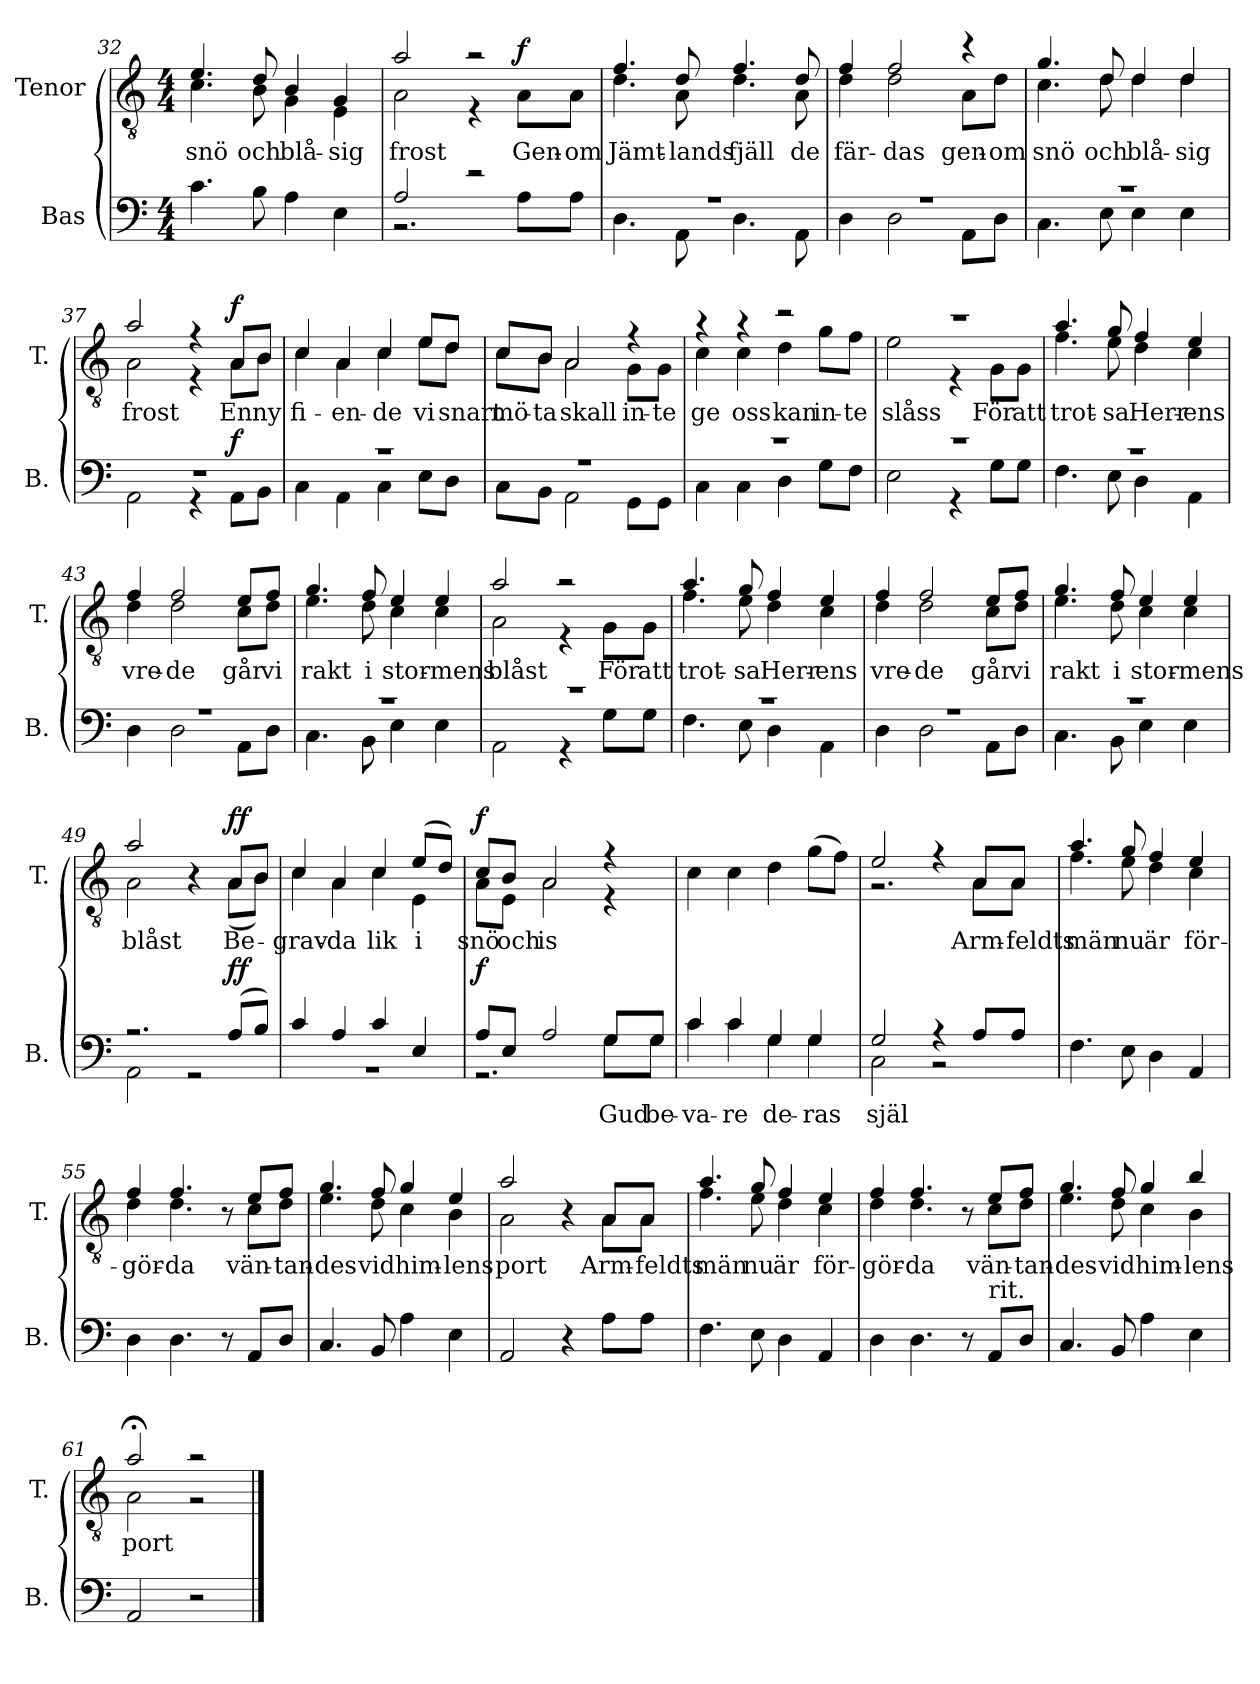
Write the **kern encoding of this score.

**kern	**text	**dynam	**kern	**text	**dynam
*part2	*part2	*part2	*part1	*part1	*part1
*staff2	*staff2	*staff2	*staff1	*staff1	*staff1
*I"Bas	*	*	*I"Tenor	*	*
*I'B.	*	*	*I'T.	*	*
*clefF4	*	*	*clefGv2	*	*
*k[]	*	*	*k[]	*	*
*M4/4	*	*	*M4/4	*	*
=32	=32	=32	=32	=32	=32
*	*	*	*^	*	*
!	!	!	!	!	!LO:LY:b	!
4.c\	.	.	4.e/	4.c\	snö	.
!	!	!	!	!	!LO:LY:b	!
8B\	.	.	8d/	8B\	och	.
!	!	!	!	!	!LO:LY:b	!
4A\	.	.	4B/	4G\	blå-	.
!	!	!	!	!	!LO:LY:b	!
4E\	.	.	4G/	4E\	-sig	.
=33	=33	=33	=33	=33	=33	=33
*^	*	*	*	*	*	*
!	!	!	!	!	!	!LO:LY:b	!
2A/	2.r	.	.	2a/	2A\	frost	.
2r	.	.	.	2r	4r	.	.
!	!	!	!	!	!	!LO:LY:b	!LO:DY:b
.	8A\L	.	.	.	8A\L	Gen-	f
!	!	!	!	!	!	!LO:LY:b	!
.	8A\J	.	.	.	8A\J	-om	.
=34	=34	=34	=34	=34	=34	=34	=34
!	!	!	!	!	!	!LO:LY:b	!
1r	4.D\	.	.	4.f/	4.d\	Jämt-	.
!	!	!	!	!	!	!LO:LY:b	!
.	8AA\	.	.	8d/	8A\	-lands	.
!	!	!	!	!	!	!LO:LY:b	!
.	4.D\	.	.	4.f/	4.d\	fjäll	.
!	!	!	!	!	!	!LO:LY:b	!
.	8AA\	.	.	8d/	8A\	de	.
!!LO:LB:g=z	!!
=35	=35	=35	=35	=35	=35	=35	=35
!	!	!	!	!	!	!LO:LY:b	!
1r	4D\	.	.	4f/	4d\	fär-	.
!	!	!	!	!	!	!LO:LY:b	!
.	2D\	.	.	2f/	2d\	-das	.
!	!	!	!	!	!	!LO:LY:b	!
.	8AA\L	.	.	4r	8A\L	gen-	.
!	!	!	!	!	!	!LO:LY:b	!
.	8D\J	.	.	.	8d\J	-om	.
=36	=36	=36	=36	=36	=36	=36	=36
!	!	!	!	!	!	!LO:LY:b	!
1r	4.C\	.	.	4.g/	4.c\	snö	.
!	!	!	!	!	!	!LO:LY:b	!
.	8E\	.	.	8d/	8d\	och	.
!	!	!	!	!	!	!LO:LY:b	!
.	4E\	.	.	4d/	4d\	blå-	.
!	!	!	!	!	!	!LO:LY:b	!
.	4E\	.	.	4d/	4d\	-sig	.
=37	=37	=37	=37	=37	=37	=37	=37
!	!	!	!	!	!	!LO:LY:b	!
1r	2AA\	.	.	2a/	2A\	frost	.
.	4r	.	.	4r	4r	.	.
!	!	!	!LO:DY:b	!	!	!LO:LY:b	!LO:DY:b
.	8AA\L	.	f	8A/L	8A\L	En	f
!	!	!	!	!	!	!LO:LY:b	!
.	8BB\J	.	.	8B/J	8B\J	ny	.
=38	=38	=38	=38	=38	=38	=38	=38
!	!	!	!	!	!	!LO:LY:b	!
1r	4C\	.	.	4c/	4c\	fi-	.
!	!	!	!	!	!	!LO:LY:b	!
.	4AA\	.	.	4A/	4A\	-en-	.
!	!	!	!	!	!	!LO:LY:b	!
.	4C\	.	.	4c/	4c\	-de	.
!	!	!	!	!	!	!LO:LY:b	!
.	8E\L	.	.	8e/L	8e\L	vi	.
!	!	!	!	!	!	!LO:LY:b	!
.	8D\J	.	.	8d/J	8d\J	snart	.
=39	=39	=39	=39	=39	=39	=39	=39
!	!	!	!	!	!	!LO:LY:b	!
1r	8C\L	.	.	8c/L	8c\L	mö-	.
!	!	!	!	!	!	!LO:LY:b	!
.	8BB\J	.	.	8B/J	8B\J	-ta	.
!	!	!	!	!	!	!LO:LY:b	!
.	2AA\	.	.	2A/	2A\	skall	.
!	!	!	!	!	!	!LO:LY:b	!
.	8GG\L	.	.	4r	8G\L	in-	.
!	!	!	!	!	!	!LO:LY:b	!
.	8GG\J	.	.	.	8G\J	-te	.
!!LO:LB:g=z	!!
=40	=40	=40	=40	=40	=40	=40	=40
!	!	!	!	!	!	!LO:LY:b	!
1r	4C\	.	.	4r	4c\	ge	.
!	!	!	!	!	!	!LO:LY:b	!
.	4C\	.	.	4r	4c\	oss	.
!	!	!	!	!	!	!LO:LY:b	!
.	4D\	.	.	2r	4d\	kan	.
!	!	!	!	!	!	!LO:LY:b	!
.	8G\L	.	.	.	8g\L	in-	.
!	!	!	!	!	!	!LO:LY:b	!
.	8F\J	.	.	.	8f\J	-te	.
=41	=41	=41	=41	=41	=41	=41	=41
!	!	!	!	!	!	!LO:LY:b	!
1r	2E\	.	.	1r	2e\	slåss	.
.	4r	.	.	.	4r	.	.
!	!	!	!	!	!	!LO:LY:b	!
.	8G\L	.	.	.	8G\L	För	.
!	!	!	!	!	!	!LO:LY:b	!
.	8G\J	.	.	.	8G\J	att	.
=42	=42	=42	=42	=42	=42	=42	=42
!	!	!	!	!	!	!LO:LY:b	!
1r	4.F\	.	.	4.a/	4.f\	trot-	.
!	!	!	!	!	!	!LO:LY:b	!
.	8E\	.	.	8g/	8e\	-sa	.
!	!	!	!	!	!	!LO:LY:b	!
.	4D\	.	.	4f/	4d\	Herr-	.
!	!	!	!	!	!	!LO:LY:b	!
.	4AA\	.	.	4e/	4c\	-ens	.
=43	=43	=43	=43	=43	=43	=43	=43
!	!	!	!	!	!	!LO:LY:b	!
1r	4D\	.	.	4f/	4d\	vre-	.
!	!	!	!	!	!	!LO:LY:b	!
.	2D\	.	.	2f/	2d\	-de	.
!	!	!	!	!	!	!LO:LY:b	!
.	8AA\L	.	.	8e/L	8c\L	går	.
!	!	!	!	!	!	!LO:LY:b	!
.	8D\J	.	.	8f/J	8d\J	vi	.
=44	=44	=44	=44	=44	=44	=44	=44
!	!	!	!	!	!	!LO:LY:b	!
1r	4.C\	.	.	4.g/	4.e\	rakt	.
!	!	!	!	!	!	!LO:LY:b	!
.	8BB\	.	.	8f/	8d\	i	.
!	!	!	!	!	!	!LO:LY:b	!
.	4E\	.	.	4e/	4c\	stor-	.
!	!	!	!	!	!	!LO:LY:b	!
.	4E\	.	.	4e/	4c\	-mens	.
!!LO:LB:g=z	!!
=45	=45	=45	=45	=45	=45	=45	=45
!	!	!	!	!	!	!LO:LY:b	!
1r	2AA\	.	.	2a/	2A\	blåst	.
.	4r	.	.	2r	4r	.	.
!	!	!	!	!	!	!LO:LY:b	!
.	8G\L	.	.	.	8G\L	För	.
!	!	!	!	!	!	!LO:LY:b	!
.	8G\J	.	.	.	8G\J	att	.
=46	=46	=46	=46	=46	=46	=46	=46
!	!	!	!	!	!	!LO:LY:b	!
1r	4.F\	.	.	4.a/	4.f\	trot-	.
!	!	!	!	!	!	!LO:LY:b	!
.	8E\	.	.	8g/	8e\	-sa	.
!	!	!	!	!	!	!LO:LY:b	!
.	4D\	.	.	4f/	4d\	Herr-	.
!	!	!	!	!	!	!LO:LY:b	!
.	4AA\	.	.	4e/	4c\	-ens	.
=47	=47	=47	=47	=47	=47	=47	=47
!	!	!	!	!	!	!LO:LY:b	!
1r	4D\	.	.	4f/	4d\	vre-	.
!	!	!	!	!	!	!LO:LY:b	!
.	2D\	.	.	2f/	2d\	-de	.
!	!	!	!	!	!	!LO:LY:b	!
.	8AA\L	.	.	8e/L	8c\L	går	.
!	!	!	!	!	!	!LO:LY:b	!
.	8D\J	.	.	8f/J	8d\J	vi	.
=48	=48	=48	=48	=48	=48	=48	=48
!	!	!	!	!	!	!LO:LY:b	!
1r	4.C\	.	.	4.g/	4.e\	rakt	.
!	!	!	!	!	!	!LO:LY:b	!
.	8BB\	.	.	8f/	8d\	i	.
!	!	!	!	!	!	!LO:LY:b	!
.	4E\	.	.	4e/	4c\	stor-	.
!	!	!	!	!	!	!LO:LY:b	!
.	4E\	.	.	4e/	4c\	-mens	.
=49	=49	=49	=49	=49	=49	=49	=49
!	!	!	!	!	!	!LO:LY:b	!
2.r	2AA\	.	.	2a/	2A\	blåst	.
.	2r	.	.	4r	4ryy	.	.
!	!	!	!LO:DY:b	!	!	!LO:LY:b	!LO:DY:b
(8A/L	.	.	ff	8A/L	(8A\L	Be-	ff
8B/J)	.	.	.	8B/J	8B\J)	.	.
!!LO:PB:g=z	!!
=50	=50	=50	=50	=50	=50	=50	=50
!	!	!	!	!	!	!LO:LY:b	!
4c/	1r	.	.	4c/	4c\	-grav-	.
!	!	!	!	!	!	!LO:LY:b	!
4A/	.	.	.	4A/	4A\	-da	.
!	!	!	!	!	!	!LO:LY:b	!
4c/	.	.	.	4c/	4c\	lik	.
!	!	!	!	!	!	!LO:LY:b	!
4E/	.	.	.	(8e/L	4E\	i	.
.	.	.	.	8d/J)	.	.	.
=51	=51	=51	=51	=51	=51	=51	=51
!	!	!	!LO:DY:b	!	!	!LO:LY:b	!LO:DY:b
8A/L	2.r	.	f	8c/L	8A\L	snö	f
!	!	!	!	!	!	!LO:LY:b	!
8E/J	.	.	.	8B/J	8E\J	och	.
!	!	!	!	!	!	!LO:LY:b	!
2A/	.	.	.	2A/	2A\	is	.
!	!	!LO:LY:a	!	!	!	!	!
8G/L	8G\L	Gud	.	4r	4r	.	.
!	!	!LO:LY:a	!	!	!	!	!
8G/J	8G\J	be-	.	.	.	.	.
*	*	*	*	*v	*v	*	*
=52	=52	=52	=52	=52	=52	=52
!	!	!LO:LY:a	!	!	!	!
4c/	4c\	-va-	.	4c\	.	.
!	!	!LO:LY:a	!	!	!	!
4c/	4c\	-re	.	4c\	.	.
!	!	!LO:LY:a	!	!	!	!
4G/	4G\	de-	.	4d\	.	.
!	!	!LO:LY:a	!	!	!	!
4G/	4G\	-ras	.	(8g\L	.	.
.	.	.	.	8f\J)	.	.
=53	=53	=53	=53	=53	=53	=53
!	!	!LO:LY:a	!	!	!	!
*	*	*	*	*^	*	*
2G/	2C\	själ	.	2e/	2.r	.	.
4r	2r	.	.	4r	.	.	.
!	!	!	!	!	!	!LO:LY:b	!
8A/L	.	.	.	8A/L	8A\L	Arm-	.
!	!	!	!	!	!	!LO:LY:b	!
8A/J	.	.	.	8A/J	8A\J	-feldts	.
*v	*v	*	*	*	*	*	*
=54	=54	=54	=54	=54	=54	=54
!	!	!	!	!	!LO:LY:b	!
4.F\	.	.	4.a/	4.f\	män	.
!	!	!	!	!	!LO:LY:b	!
8E\	.	.	8g/	8e\	nu	.
!	!	!	!	!	!LO:LY:b	!
4D\	.	.	4f/	4d\	är	.
!	!	!	!	!	!LO:LY:b	!
4AA/	.	.	4e/	4c\	för-	.
!!LO:LB:g=z	!!
=55	=55	=55	=55	=55	=55	=55
!	!	!	!	!	!LO:LY:b	!
4D\	.	.	4f/	4d\	-gör-	.
!	!	!	!	!	!LO:LY:b	!
4.D\	.	.	4.f/	4.d\	-da	.
8r	.	.	8r	8ryy	.	.
!	!	!	!	!	!LO:LY:b	!
8AA/L	.	.	8e/L	8c\L	vän-	.
!	!	!	!	!	!LO:LY:b	!
8D/J	.	.	8f/J	8d\J	-tan-	.
=56	=56	=56	=56	=56	=56	=56
!	!	!	!	!	!LO:LY:b	!
4.C/	.	.	4.g/	4.e\	-des	.
!	!	!	!	!	!LO:LY:b	!
8BB/	.	.	8f/	8d\	vid	.
!	!	!	!	!	!LO:LY:b	!
4A\	.	.	4g/	4c\	him-	.
!	!	!	!	!	!LO:LY:b	!
4E\	.	.	4e/	4B\	-lens	.
=57	=57	=57	=57	=57	=57	=57
!	!	!	!	!	!LO:LY:b	!
2AA/	.	.	2a/	2A\	port	.
4r	.	.	4r	4ryy	.	.
!	!	!	!	!	!LO:LY:b	!
8A\L	.	.	8A/L	8A\L	Arm-	.
!	!	!	!	!	!LO:LY:b	!
8A\J	.	.	8A/J	8A\J	-feldts	.
=58	=58	=58	=58	=58	=58	=58
!	!	!	!	!	!LO:LY:b	!
4.F\	.	.	4.a/	4.f\	män	.
!	!	!	!	!	!LO:LY:b	!
8E\	.	.	8g/	8e\	nu	.
!	!	!	!	!	!LO:LY:b	!
4D\	.	.	4f/	4d\	är	.
!	!	!	!	!	!LO:LY:b	!
4AA/	.	.	4e/	4c\	för-	.
=59	=59	=59	=59	=59	=59	=59
!	!	!	!	!	!LO:LY:b	!
4D\	.	.	4f/	4d\	-gör-	.
!	!	!	!	!	!LO:LY:b	!
4.D\	.	.	4.f/	4.d\	-da	.
8r	.	.	8r	8ryy	.	.
!LO:TX:a:t=rit.	!	!	!	!	!	!
!	!	!	!	!	!LO:LY:b	!
8AA/L	.	.	8e/L	8c\L	vän-	.
!	!	!	!	!	!LO:LY:b	!
8D/J	.	.	8f/J	8d\J	-tan-	.
!!LO:LB:g=z	!!
=60	=60	=60	=60	=60	=60	=60
!	!	!	!	!	!LO:LY:b	!
4.C/	.	.	4.g/	4.e\	-des	.
!	!	!	!	!	!LO:LY:b	!
8BB/	.	.	8f/	8d\	vid	.
!	!	!	!	!	!LO:LY:b	!
4A\	.	.	4g/	4c\	him-	.
!	!	!	!	!	!LO:LY:b	!
4E\	.	.	4b/	4B\	-lens	.
=61	=61	=61	=61	=61	=61	=61
!	!	!	!	!	!LO:LY:b	!
2AA/	.	.	2a;</	2A\	port	.
2r	.	.	2r	2r	.	.
*	*	*	*v	*v	*	*
==	==	==	==	==	==
*-	*-	*-	*-	*-	*-
